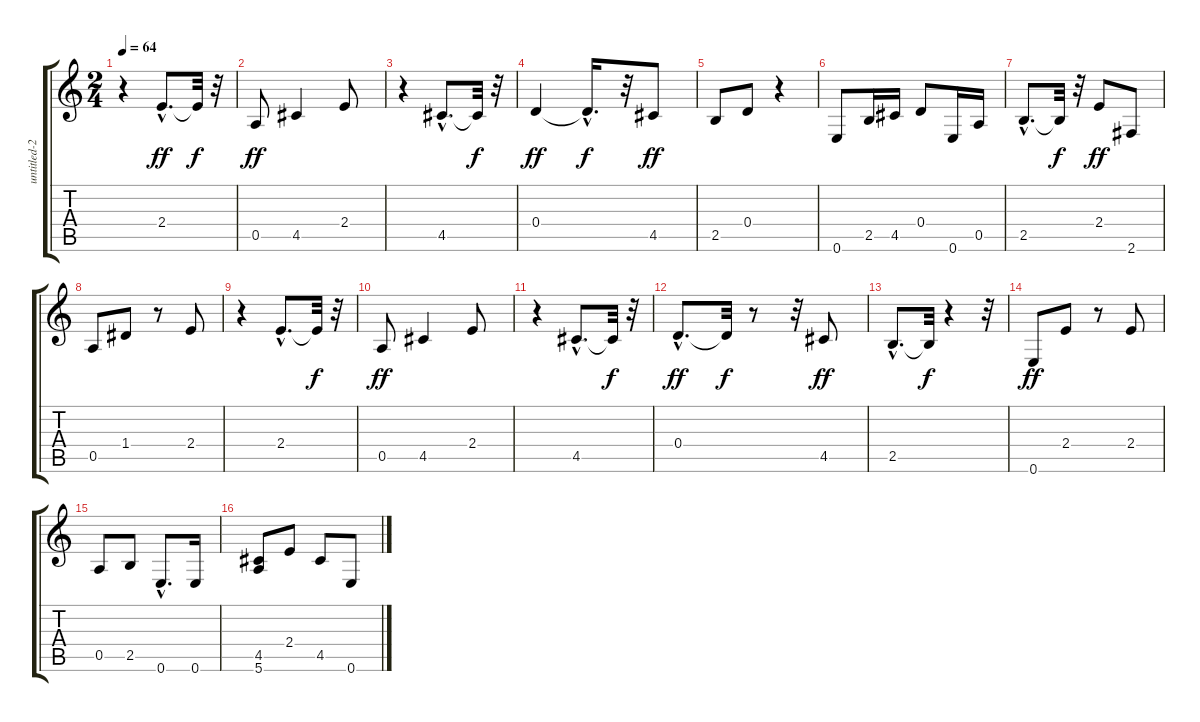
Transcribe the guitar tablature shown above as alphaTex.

\track ("untitled-2" "untitled-2") {instrument acousticguitarnylon}
\staff {score tabs}
\tuning (E4 B3 G3 D3 A2 E2) {hide}
\ts (2 4)
\tempo 64
\clef g2
\ks c
r.4{dy ff instrument acousticguitarnylon} 2.4{hac}.8{d} 2.4{t}.32{dy f} r.32 |
0.5.8{dy ff} 4.5.4 2.4.8 |
r.4 4.5{hac}.8{d} 4.5{t}.32{dy f} r.32 |
0.4.4{dy ff} 0.4{hac t}.16{d dy f} r.32 4.5.8{dy ff} |
2.5.8 0.4.8 r.4 |
0.6.8 2.5.16 4.5.16 0.4.8 0.6.16 0.5.16 |
2.5{hac}.8{d} 2.5{t}.32{dy f} r.32 2.4.8{dy ff} 2.6.8 |
0.5.8 1.4.8 r.8 2.4.8 |
r.4 2.4{hac}.8{d} 2.4{t}.32{dy f} r.32 |
0.5.8{dy ff} 4.5.4 2.4.8 |
r.4 4.5{hac}.8{d} 4.5{t}.32{dy f} r.32 |
0.4{hac}.8{d dy ff} 0.4{t}.32{dy f} r.8 r.32 4.5.8{dy ff} |
2.5{hac}.8{d} 2.5{t}.32{dy f} r.4 r.32 |
0.6.8{dy ff} 2.4.8 r.8 2.4.8 |
0.5.8 2.5.8 0.6{hac}.8{d} 0.6.16 |
(4.5 5.6).8 2.4.8 4.5.8 0.6.8
